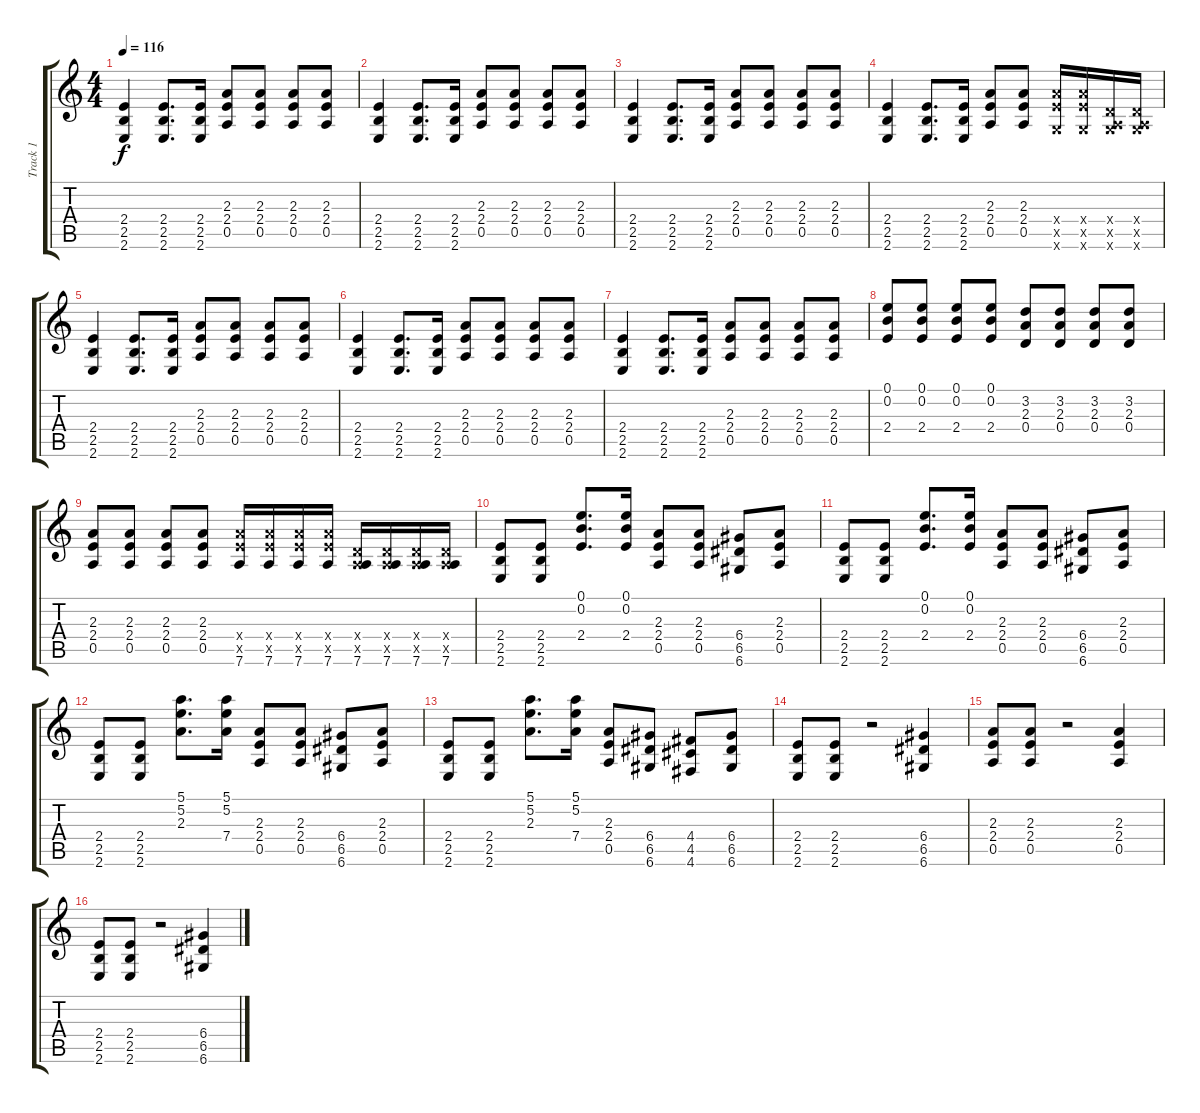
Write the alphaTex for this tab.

\track ("Track 1" "Track 1") {instrument distortionguitar}
\staff {score tabs}
\tuning (E4 B3 G3 D3 A2 D2) {hide}
\ts (4 4)
\tempo 116
\clef g2
\ks c
(2.4 2.5 2.6).4{dy f} (2.4 2.5 2.6).8{d} (2.4 2.5 2.6).16 (2.3 2.4 0.5).8 (2.3 2.4 0.5).8 (2.3 2.4 0.5).8 (2.3 2.4 0.5).8 |
(2.4 2.5 2.6).4 (2.4 2.5 2.6).8{d} (2.4 2.5 2.6).16 (2.3 2.4 0.5).8 (2.3 2.4 0.5).8 (2.3 2.4 0.5).8 (2.3 2.4 0.5).8 |
(2.4 2.5 2.6).4 (2.4 2.5 2.6).8{d} (2.4 2.5 2.6).16 (2.3 2.4 0.5).8 (2.3 2.4 0.5).8 (2.3 2.4 0.5).8 (2.3 2.4 0.5).8 |
(2.4 2.5 2.6).4 (2.4 2.5 2.6).8{d} (2.4 2.5 2.6).16 (2.3 2.4 0.5).8 (2.3 2.4 0.5).8 (7.4{x} 7.5{x} 5.6{x}).16 (7.4{x} 7.5{x} 5.6{x}).16 (0.4{x} 0.5{x} 5.6{x}).16 (0.4{x} 0.5{x} 5.6{x}).16 |
(2.4 2.5 2.6).4 (2.4 2.5 2.6).8{d} (2.4 2.5 2.6).16 (2.3 2.4 0.5).8 (2.3 2.4 0.5).8 (2.3 2.4 0.5).8 (2.3 2.4 0.5).8 |
(2.4 2.5 2.6).4 (2.4 2.5 2.6).8{d} (2.4 2.5 2.6).16 (2.3 2.4 0.5).8 (2.3 2.4 0.5).8 (2.3 2.4 0.5).8 (2.3 2.4 0.5).8 |
(2.4 2.5 2.6).4 (2.4 2.5 2.6).8{d} (2.4 2.5 2.6).16 (2.3 2.4 0.5).8 (2.3 2.4 0.5).8 (2.3 2.4 0.5).8 (2.3 2.4 0.5).8 |
(0.1 0.2 2.4).8 (0.1 0.2 2.4).8 (0.1 0.2 2.4).8 (0.1 0.2 2.4).8 (3.2 2.3 0.4).8 (3.2 2.3 0.4).8 (3.2 2.3 0.4).8 (3.2 2.3 0.4).8 |
(2.3 2.4 0.5).8 (2.3 2.4 0.5).8 (2.3 2.4 0.5).8 (2.3 2.4 0.5).8 (7.4{x} 7.5{x} 7.6).16 (7.4{x} 7.5{x} 7.6).16 (7.4{x} 7.5{x} 7.6).16 (7.4{x} 7.5{x} 7.6).16 (0.4{x} 0.5{x} 7.6).16 (0.4{x} 0.5{x} 7.6).16 (0.4{x} 0.5{x} 7.6).16 (0.4{x} 0.5{x} 7.6).16 |
(2.4 2.5 2.6).8 (2.4 2.5 2.6).8 (0.1 0.2 2.4).8{d} (0.1 0.2 2.4).16 (2.3 2.4 0.5).8 (2.3 2.4 0.5).8 (6.4 6.5 6.6).8 (2.3 2.4 0.5).8 |
(2.4 2.5 2.6).8 (2.4 2.5 2.6).8 (0.1 0.2 2.4).8{d} (0.1 0.2 2.4).16 (2.3 2.4 0.5).8 (2.3 2.4 0.5).8 (6.4 6.5 6.6).8 (2.3 2.4 0.5).8 |
(2.4 2.5 2.6).8 (2.4 2.5 2.6).8 (5.1 5.2 2.3).8{d} (5.1 5.2 7.4).16 (2.3 2.4 0.5).8 (2.3 2.4 0.5).8 (6.4 6.5 6.6).8 (2.3 2.4 0.5).8 |
(2.4 2.5 2.6).8 (2.4 2.5 2.6).8 (5.1 5.2 2.3).8{d} (5.1 5.2 7.4).16 (2.3 2.4 0.5).8 (6.4 6.5 6.6).8 (4.4 4.5 4.6).8 (6.4 6.5 6.6).8 |
(2.4 2.5 2.6).8 (2.4 2.5 2.6).8 r.2 (6.4 6.5 6.6).4 |
(2.3 2.4 0.5).8 (2.3 2.4 0.5).8 r.2 (2.3 2.4 0.5).4 |
(2.4 2.5 2.6).8 (2.4 2.5 2.6).8 r.2 (6.4 6.5 6.6).4
